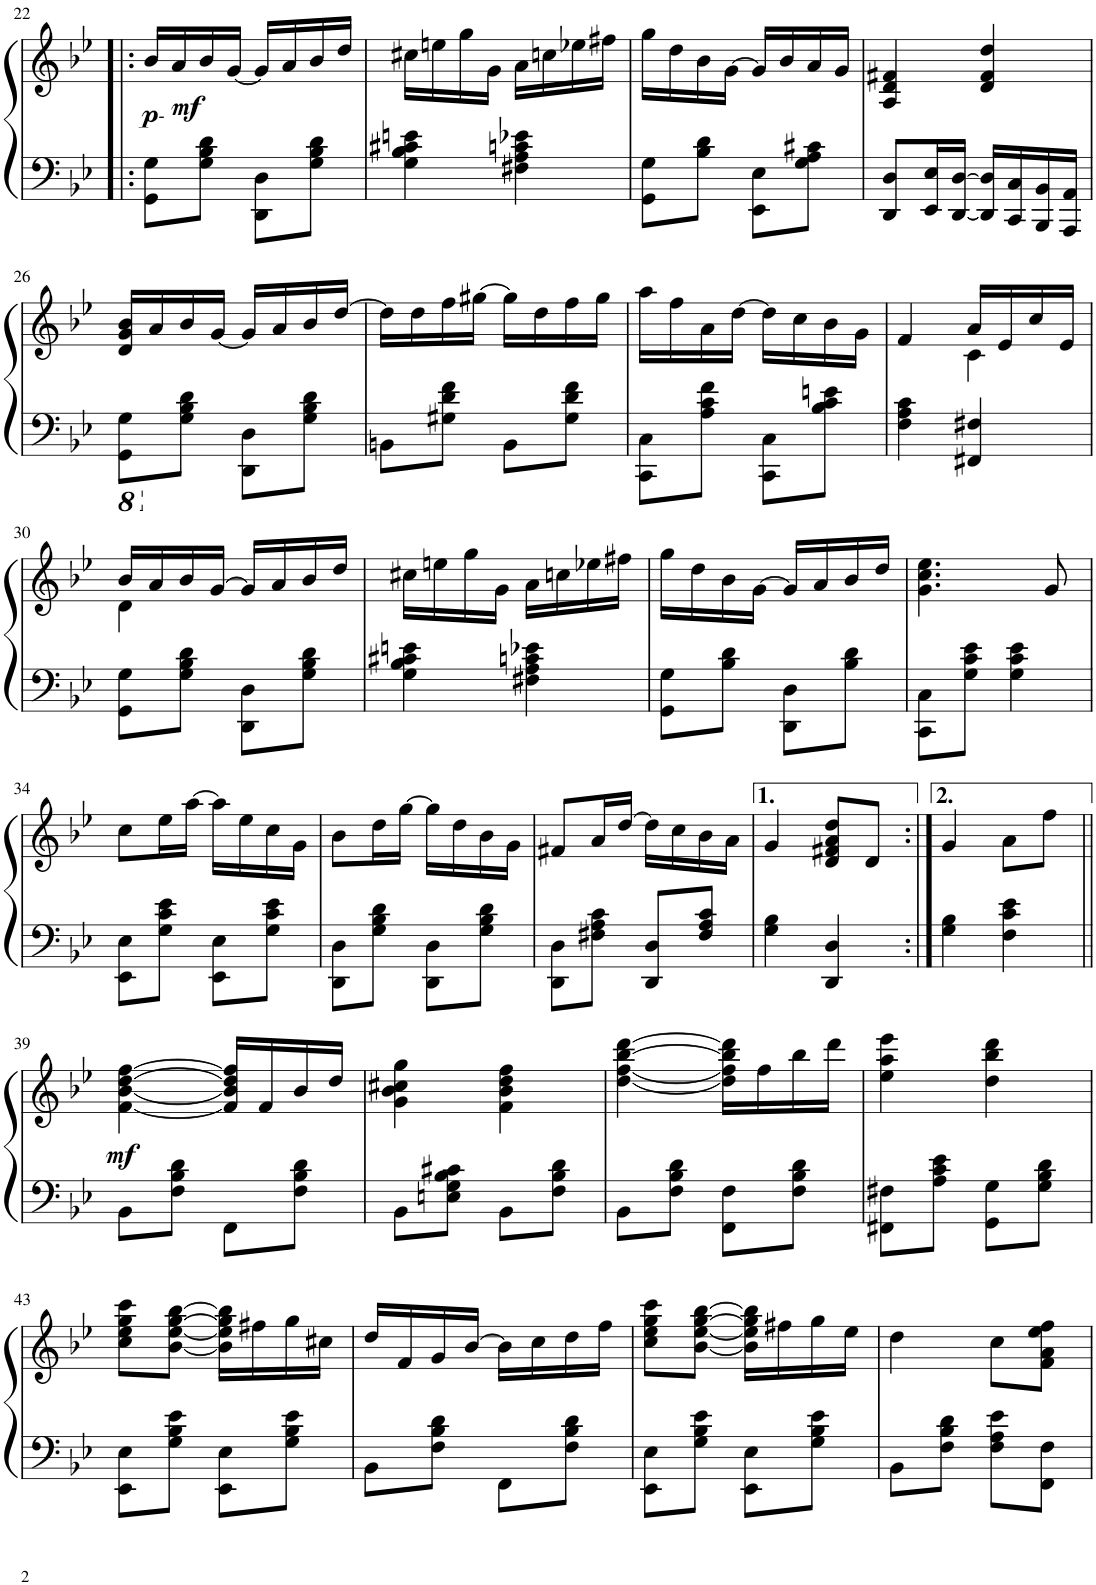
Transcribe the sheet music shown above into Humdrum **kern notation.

**kern	**kern	**dynam
*part1	*part1	*part1
*staff2	*staff1	*staff1/2
*I"Piano	*	*
*I'Pno	*	*
!!LO:PB:g=z
*clefF4	*clefG2	*
*k[b-e-]	*k[b-e-]	*
*M2/4	*M2/4	*
=22!|:	=22!|:	=22!|:
!	!	!LO:DY:b
!	!	!LO:DY:n=1:b
8GG\ 8G\L	16b-/LL	p other-dynamics
.	16a/	.
!	!	!LO:DY:n=2:b
8G\ 8B-\ 8d\J	16b-/	mf
.	[<16g/JJ	.
8DD\ 8D\L	16g/LL]	.
.	16a/	.
8G\ 8B-\ 8d\J	16b-/	.
.	16dd/JJ	.
=23	=23	=23
4G\ 4B-\ 4c#X\ 4en\	16cc#X\LL	.
.	16een\	.
.	16gg\	.
.	16g\JJ	.
4F#X\ 4A\ 4cn\ 4e-X\	16a\LL	.
.	16ccn\	.
.	16ee-X\	.
.	16ff#X\JJ	.
=24	=24	=24
8GG\ 8G\L	16gg\LL	.
.	16dd\	.
8B-\ 8d\J	16b-\	.
.	[>16g\JJ	.
8EE-\ 8E-\L	16g/LL]	.
.	16b-/	.
8G\ 8A\ 8c#X\J	16a/	.
.	16g/JJ	.
=25	=25	=25
8DD/ 8D/L	4A/ 4d/ 4f#X/	.
16EE-/ 16E-/L	.	.
[<16DD/ [>16D/JJ	.	.
16DD/] 16D/]LL	4d/ 4f#/ 4dd/	.
16CC/ 16C/	.	.
16BBB-/ 16BB-/	.	.
16AAA/ 16AA/JJ	.	.
!!LO:LB:g=z
=26	=26	=26
*8ba	*	*
8GGG\ 8GG\L	16d/ 16g/ 16b-/LL	.
.	16a/	.
*X8ba	*	*
8G\ 8B-\ 8d\J	16b-/	.
.	[<16g/JJ	.
8DD\ 8D\L	16g/LL]	.
.	16a/	.
8G\ 8B-\ 8d\J	16b-/	.
.	[>16dd/JJ	.
=27	=27	=27
8BBn\L	16dd\LL]	.
.	16dd\	.
8G#X\ 8d\ 8f\J	16ff\	.
.	[>16gg#X\JJ	.
8BB\L	16gg#\LL]	.
.	16dd\	.
8G#\ 8d\ 8f\J	16ff\	.
.	16gg#\JJ	.
=28	=28	=28
8CC\ 8C\L	16aa\LL	.
.	16ff\	.
8A\ 8c\ 8f\J	16a\	.
.	[>16dd\JJ	.
8CC\ 8C\L	16dd\LL]	.
.	16cc\	.
8B-\ 8c\ 8en\J	16b-\	.
.	16g\JJ	.
=29	=29	=29
*	*^	*
4F\ 4A\ 4c\	4f/	4ryy	.
4FF#X/ 4F#X/	16a/LL	4c\	.
.	16e-/	.	.
.	16cc/	.	.
.	16e-/JJ	.	.
!!LO:LB:g=z	!!
=30	=30	=30	=30
8GG\ 8G\L	16b-/LL	4d\	.
.	16a/	.	.
8G\ 8B-\ 8d\J	16b-/	.	.
.	[>16g/JJ	.	.
8DD\ 8D\L	16g/LL]	4ryy	.
.	16a/	.	.
8G\ 8B-\ 8d\J	16b-/	.	.
.	16dd/JJ	.	.
*	*v	*v	*
=31	=31	=31
4G\ 4B-\ 4c#X\ 4en\	16cc#X\LL	.
.	16een\	.
.	16gg\	.
.	16g\JJ	.
4F#X\ 4A\ 4cn\ 4e-X\	16a\LL	.
.	16ccn\	.
.	16ee-X\	.
.	16ff#X\JJ	.
=32	=32	=32
8GG\ 8G\L	16gg\LL	.
.	16dd\	.
8B-\ 8d\J	16b-\	.
.	[>16g\JJ	.
8DD\ 8D\L	16g/LL]	.
.	16a/	.
8B-\ 8d\J	16b-/	.
.	16dd/JJ	.
=33	=33	=33
8CC\ 8C\L	4.g\ 4.cc\ 4.ee-\	.
8G\ 8c\ 8e-\J	.	.
4G\ 4c\ 4e-\	.	.
.	8g/	.
!!LO:LB:g=z
=34	=34	=34
8EE-\ 8E-\L	8cc\L	.
8G\ 8c\ 8e-\J	16ee-\L	.
.	[>16aa\JJ	.
8EE-\ 8E-\L	16aa\LL]	.
.	16ee-\	.
8G\ 8c\ 8e-\J	16cc\	.
.	16g\JJ	.
=35	=35	=35
8DD\ 8D\L	8b-\L	.
8G\ 8B-\ 8d\J	16dd\L	.
.	[>16gg\JJ	.
8DD\ 8D\L	16gg\LL]	.
.	16dd\	.
8G\ 8B-\ 8d\J	16b-\	.
.	16g\JJ	.
=36	=36	=36
8DD\ 8D\L	8f#X/L	.
8F#X\ 8A\ 8c\J	16a/L	.
.	[>16dd/JJ	.
8DD/ 8D/L	16dd\LL]	.
.	16cc\	.
8F#/ 8A/ 8c/J	16b-\	.
.	16a\JJ	.
=37	=37	=37
4G\ 4B-\	4g/	.
4DD/ 4D/	8d/ 8f#X/ 8a/ 8dd/L	.
.	8d/J	.
=38:|!	=38:|!	=38:|!
4G\ 4B-\	4g/	.
4F\ 4c\ 4e-\	8a\L	.
.	8ff\J	.
!!LO:LB:g=z
=39||	=39||	=39||
!	!	!LO:DY:b
8BB-\L	[<4f\ [<4b-\ [>4dd\ [>4ff\	mf
8F\ 8B-\ 8d\J	.	.
8FF\L	16f/] 16b-/] 16dd/] 16ff/]LL	.
.	16f/	.
8F\ 8B-\ 8d\J	16b-/	.
.	16dd/JJ	.
=40	=40	=40
8BB-\L	4g\ 4b-\ 4cc#X\ 4gg\	.
8En\ 8G\ 8B-\ 8c#X\J	.	.
8BB-\L	4f\ 4b-\ 4dd\ 4ff\	.
8F\ 8B-\ 8d\J	.	.
=41	=41	=41
8BB-\L	[<4dd\ [<4ff\ [>4bb-\ [>4ddd\	.
8F\ 8B-\ 8d\J	.	.
8FF\ 8F\L	16dd\] 16ff\] 16bb-\] 16ddd\]LL	.
.	16ff\	.
8F\ 8B-\ 8d\J	16bb-\	.
.	16ddd\JJ	.
=42	=42	=42
8FF#X\ 8F#X\L	4ee-\ 4aa\ 4eee-\	.
8A\ 8c\ 8e-\J	.	.
8GG\ 8G\L	4dd\ 4bb-\ 4ddd\	.
8G\ 8B-\ 8d\J	.	.
!!LO:LB:g=z
=43	=43	=43
8EE-\ 8E-\L	8cc\ 8ee-\ 8gg\ 8ccc\L	.
8G\ 8B-\ 8e-\J	[<8b-\ [<8ee-\ [>8gg\ [>8bb-\J	.
8EE-\ 8E-\L	16b-\] 16ee-\] 16gg\] 16bb-\]LL	.
.	16ff#X\	.
8G\ 8B-\ 8e-\J	16gg\	.
.	16cc#X\JJ	.
=44	=44	=44
8BB-\L	16dd/LL	.
.	16f/	.
8F\ 8B-\ 8d\J	16g/	.
.	[>16b-/JJ	.
8FF\L	16b-\LL]	.
.	16cc\	.
8F\ 8B-\ 8d\J	16dd\	.
.	16ff\JJ	.
=45	=45	=45
8EE-\ 8E-\L	8cc\ 8ee-\ 8gg\ 8ccc\L	.
8G\ 8B-\ 8e-\J	[<8b-\ [<8ee-\ [>8gg\ [>8bb-\J	.
8EE-\ 8E-\L	16b-\] 16ee-\] 16gg\] 16bb-\]LL	.
.	16ff#X\	.
8G\ 8B-\ 8e-\J	16gg\	.
.	16ee-\JJ	.
=46	=46	=46
8BB-\L	4dd\	.
8F\ 8B-\ 8d\J	.	.
8F\ 8A\ 8e-\L	8cc\L	.
8FF\ 8F\J	8f\ 8a\ 8ee-\ 8ff\J	.
=	=	=
*-	*-	*-
